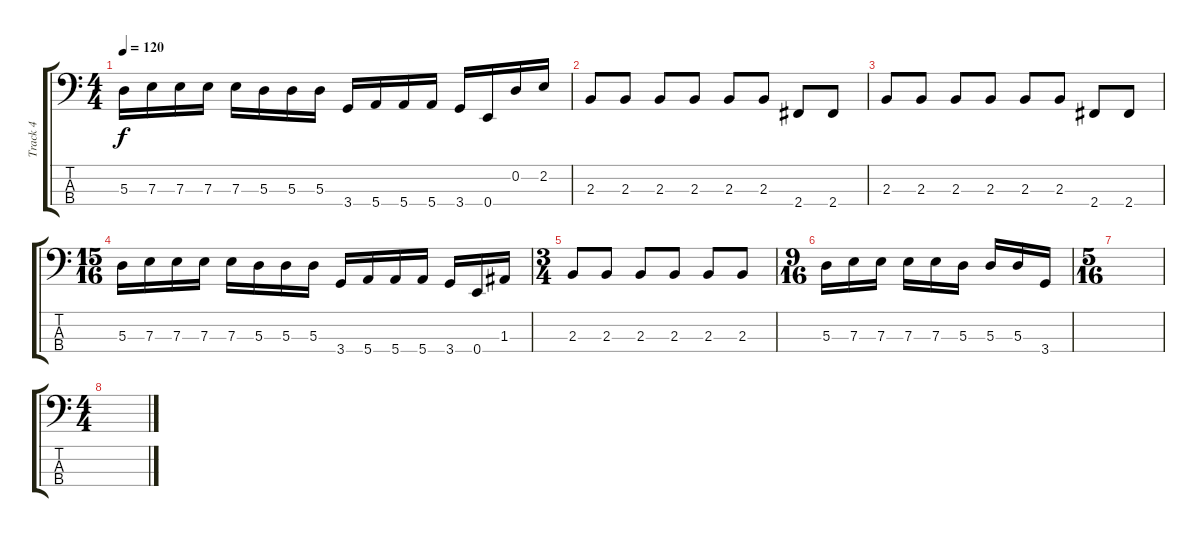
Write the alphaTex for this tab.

\track ("Track 4" "Track 4") {instrument electricbasspick}
\staff {score tabs}
\tuning (G2 D2 A1 E1) {hide}
\ts (4 4)
\tempo 120
\clef f4
\ks c
5.3.16{dy f} 7.3.16 7.3.16 7.3.16 7.3.16 5.3.16 5.3.16 5.3.16 3.4.16 5.4.16 5.4.16 5.4.16 3.4.16 0.4.16 0.2.16 2.2.16 |
2.3.8 2.3.8 2.3.8 2.3.8 2.3.8 2.3.8 2.4.8 2.4.8 |
2.3.8 2.3.8 2.3.8 2.3.8 2.3.8 2.3.8 2.4.8 2.4.8 |
\ts (15 16)
5.3.16 7.3.16 7.3.16 7.3.16 7.3.16 5.3.16 5.3.16 5.3.16 3.4.16 5.4.16 5.4.16 5.4.16 3.4.16 0.4.16 1.3.16 |
\ts (3 4)
2.3.8 2.3.8 2.3.8 2.3.8 2.3.8 2.3.8 |
\ts (9 16)
5.3.16 7.3.16 7.3.16 7.3.16 7.3.16 5.3.16 5.3.16 5.3.16 3.4.16 |
\ts (5 16)
|
\ts (4 4)
